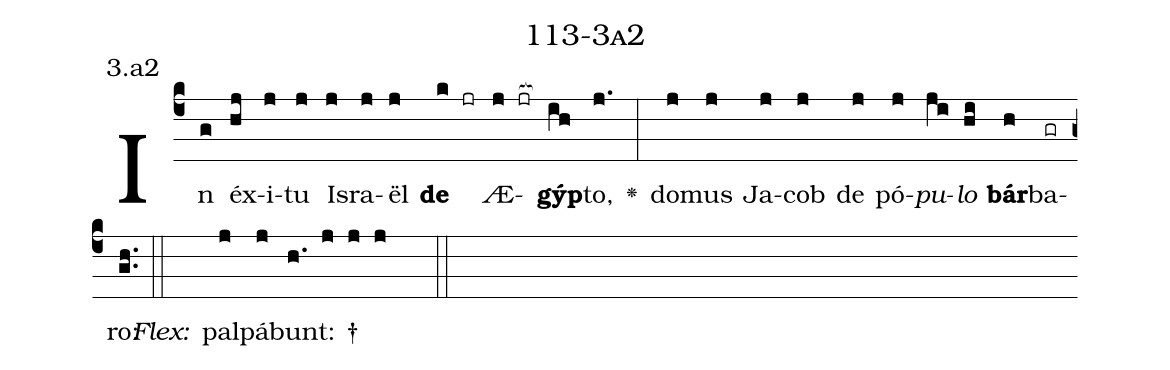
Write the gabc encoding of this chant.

name: 113-3a2;
annotation: 3.a2;
%%
(c4)In(g) éx(hj)i(j)tu(j) Is(j)ra(j)ël(j) <b>de</b>(k jr) Æ(j jr[ocb:1{])<b>gýp</b>(ih[ocb:0}])to,(j.) <v>\greheightstar</v>(:) do(j)mus(j) Ja(j)cob(j) de(j) pó(j)<i>pu</i>(ji)<i>lo</i>(hi) <b>bár</b>(h)ba(gr)ro:(gh..) (::)
<i>Flex:</i>()  pal(j)pá(j)bunt: †(h. j j j  ::)

%E(j) u(j) o(ji) u(hi) a(h) e.(gh..) (::)
